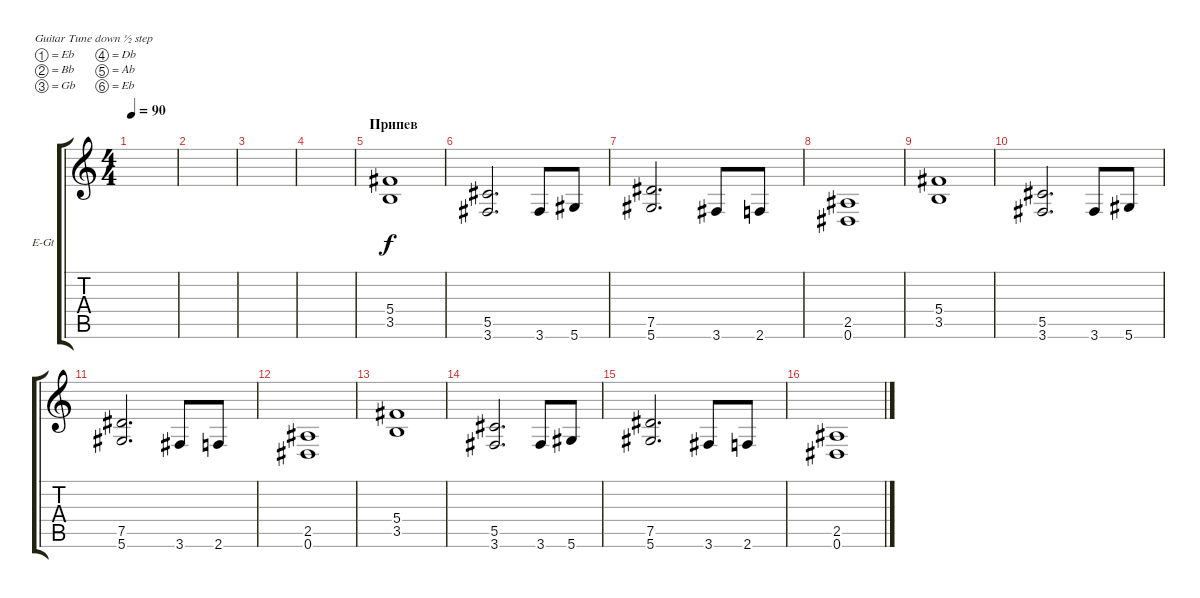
\bracketExtendMode groupsimilarinstruments
\firstSystemTrackNameOrientation horizontal
\otherSystemsTrackNameOrientation horizontal
\track ("Electric Guitar 2" "E-Gt") {instrument distortionguitar}
\staff {score tabs}
\tuning (Eb4 Bb3 Gb3 Db3 Ab2 Eb2)
\ts (4 4)
\tempo 90
\clef g2
\ks c
|
|
|
|
\section ("" "Припев")
(3.5 5.4).1 |
(3.6 5.5).2{d} 3.6.8 5.6.8 |
(5.6 7.5).2{d} 3.6.8 2.6.8 |
(0.6 2.5).1 |
(3.5 5.4).1 |
(3.6 5.5).2{d} 3.6.8 5.6.8 |
(5.6 7.5).2{d} 3.6.8 2.6.8 |
(0.6 2.5).1 |
(3.5 5.4).1 |
(3.6 5.5).2{d} 3.6.8 5.6.8 |
(5.6 7.5).2{d} 3.6.8 2.6.8 |
(0.6 2.5).1
